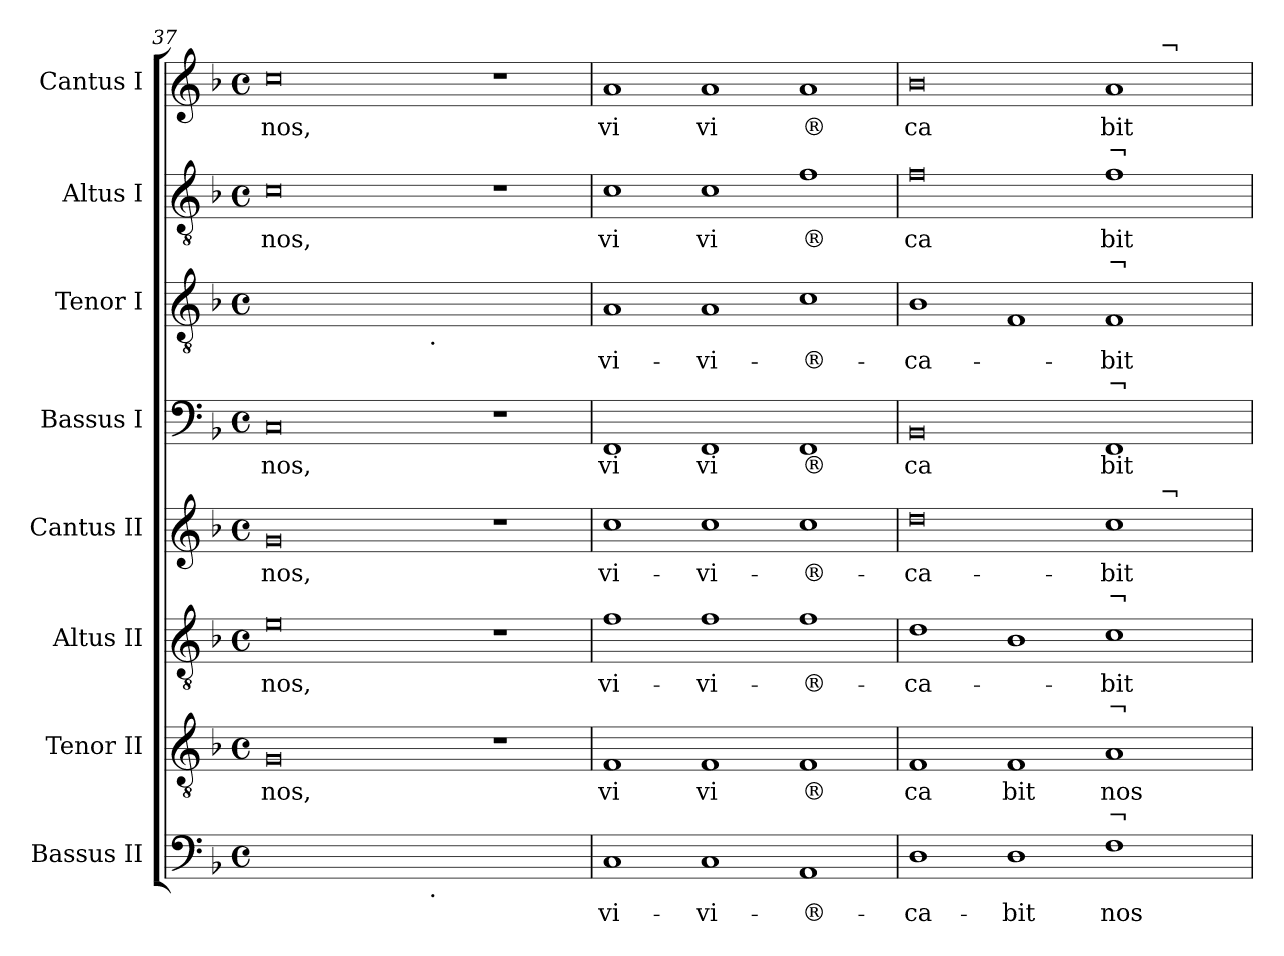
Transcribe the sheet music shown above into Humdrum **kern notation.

**kern	**text	**kern	**text	**text	**kern	**text	**text	**kern	**text	**text	**kern	**text	**kern	**text	**text	**kern	**text	**text	**kern	**text	**text
*part8	*part8	*part7	*part7	*part7	*part6	*part6	*part6	*part5	*part5	*part5	*part4	*part4	*part3	*part3	*part3	*part2	*part2	*part2	*part1	*part1	*part1
*staff8	*staff8	*staff7	*staff7	*staff7	*staff6	*staff6	*staff6	*staff5	*staff5	*staff5	*staff4	*staff4	*staff3	*staff3	*staff3	*staff2	*staff2	*staff2	*staff1	*staff1	*staff1
*I"Bassus II	*	*I"Tenor II	*	*	*I"Altus II	*	*	*I"Cantus II	*	*	*I"Bassus I	*	*I"Tenor I	*	*	*I"Altus I	*	*	*I"Cantus I	*	*
*clefF4	*	*clefGv2	*	*	*clefGv2	*	*	*clefG2	*	*	*clefF4	*	*clefGv2	*	*	*clefGv2	*	*	*clefG2	*	*
*ITrd-3c-5	*	*ITrd-3c-5	*	*	*ITrd-3c-5	*	*	*ITrd-3c-5	*	*	*ITrd-3c-5	*	*	*	*	*ITrd-3c-5	*	*	*ITrd-3c-5	*	*
*k[b-e-]	*	*k[b-e-]	*	*	*k[b-e-]	*	*	*k[b-e-]	*	*	*k[b-e-]	*	*k[b-]	*	*	*k[b-e-]	*	*	*k[b-e-]	*	*
*B-:	*	*B-:	*	*	*B-:	*	*	*B-:	*	*	*B-:	*	*F:	*	*	*B-:	*	*	*B-:	*	*
*M4/4	*	*M4/4	*	*	*M4/4	*	*	*M4/4	*	*	*M4/4	*	*M4/4	*	*	*M4/4	*	*	*M4/4	*	*
*met(c)	*	*met(c)	*	*	*met(c)	*	*	*met(c)	*	*	*met(c)	*	*met(c)	*	*	*met(c)	*	*	*met(c)	*	*
=37	=37	=37	=37	=37	=37	=37	=37	=37	=37	=37	=37	=37	=37	=37	=37	=37	=37	=37	=37	=37	=37
!	!	!	!LO:LY:b	!	!	!LO:LY:b	!	!	!LO:LY:b	!	!	!LO:LY:b	!	!	!	!	!LO:LY:b	!	!	!LO:LY:b	!
1ryy	.	0c	nos,	.	0a	nos,	.	0cc	nos,	.	0F	nos,	1ryy	.	.	0f	nos,	.	0ff	nos,	.
2ryy	.	.	.	.	.	.	.	.	.	.	.	.	2ryy	.	.	.	.	.	.	.	.
!	!	!	!	!	!	!	!	!	!	!	!	!	!LO:TX:b:t=.	!	!	!	!	!	!	!	!
!LO:TX:b:t=.	!	!	!	!	!	!	!	!	!	!	!	!	!	!	!	!	!	!	!	!	!
1.ryy	.	.	.	.	.	.	.	.	.	.	.	.	1.ryy	.	.	.	.	.	.	.	.
.	.	1r	.	.	1r	.	.	1r	.	.	1r	.	.	.	.	1r	.	.	1r	.	.
=38	=38	=38	=38	=38	=38	=38	=38	=38	=38	=38	=38	=38	=38	=38	=38	=38	=38	=38	=38	=38	=38
!	!LO:LY:b	!	!LO:LY:b	!	!	!LO:LY:b	!	!	!LO:LY:b	!	!	!LO:LY:b	!	!LO:LY:b	!	!	!LO:LY:b	!	!	!LO:LY:b	!
1F	vi-	1B-	vi	.	1b-	vi-	.	1ff	vi-	.	1BB-	vi	1A	vi-	.	1f	vi	.	1dd	vi	.
!	!LO:LY:b	!	!LO:LY:b	!	!	!LO:LY:b	!	!	!LO:LY:b	!	!	!LO:LY:b	!	!LO:LY:b	!	!	!LO:LY:b	!	!	!LO:LY:b	!
1F	-vi-	1B-	vi	.	1b-	-vi-	.	1ff	-vi-	.	1BB-	vi	1A	-vi-	.	1f	vi	.	1dd	vi	.
!	!LO:LY:b	!	!LO:LY:b	!	!	!LO:LY:b	!	!	!LO:LY:b	!	!	!LO:LY:b	!	!LO:LY:b	!	!	!LO:LY:b	!	!	!LO:LY:b	!
1D	-®-	1B-	®	.	1b-	-®-	.	1ff	-®-	.	1BB-	®	1c	-®-	.	1b-	®	.	1dd	®	.
=39	=39	=39	=39	=39	=39	=39	=39	=39	=39	=39	=39	=39	=39	=39	=39	=39	=39	=39	=39	=39	=39
!	!LO:LY:b	!	!LO:LY:b	!	!	!LO:LY:b	!	!	!LO:LY:b	!	!	!LO:LY:b	!	!LO:LY:b	!	!	!LO:LY:b	!	!	!LO:LY:b	!
*	*	*	*	*	*	*	*	*^	*	*	*	*	*	*	*	*	*	*	*^	*	*
1G	-ca-	1B-	ca	.	1g	-ca-	.	0gg	1ryy	-ca-	.	0E-	ca	1B-	-ca-	.	0b-	ca	.	0ee-	1ryy	ca	.
!	!LO:LY:b	!	!LO:LY:b	!	!	!	!	!	!	!	!	!	!	!	!	!	!	!	!	!	!	!	!
1G	-bit	1B-	bit	.	1e-	.	.	.	1ryy	.	.	.	.	1F	.	.	.	.	.	.	1ryy	.	.
!	!LO:LY:b	!	!LO:LY:b	!LO:LY:b	!	!LO:LY:b	!LO:LY:b	!	!	!LO:LY:b	!LO:LY:b	!	!LO:LY:b	!	!LO:LY:b	!LO:LY:b	!	!LO:LY:b	!LO:LY:b	!	!	!LO:LY:b	!LO:LY:b
1B-	nos	1d	nos	¬	1f	-bit	¬	1ff	4.ryy	-bit	¬	1BB-	bit	1F	-bit	¬	1b-	bit	¬	1dd	4.ryy	bit	¬
!	!	!	!	!	!	!	!	!	!	!	!	!	!	!	!	!	!	!	!	!	!LO:TX:a:t=¬	!	!
!	!	!	!	!	!	!	!	!	!LO:TX:a:t=¬	!	!	!	!	!	!	!	!	!	!	!	!	!	!
.	.	.	.	.	.	.	.	.	2ryy	.	.	.	.	.	.	.	.	.	.	.	2ryy	.	.
.	.	.	.	.	.	.	.	.	8ryy	.	.	.	.	.	.	.	.	.	.	.	8ryy	.	.
*	*	*	*	*	*	*	*	*v	*v	*	*	*	*	*	*	*	*	*	*	*v	*v	*	*
=	=	=	=	=	=	=	=	=	=	=	=	=	=	=	=	=	=	=	=	=	=
*-	*-	*-	*-	*-	*-	*-	*-	*-	*-	*-	*-	*-	*-	*-	*-	*-	*-	*-	*-	*-	*-
